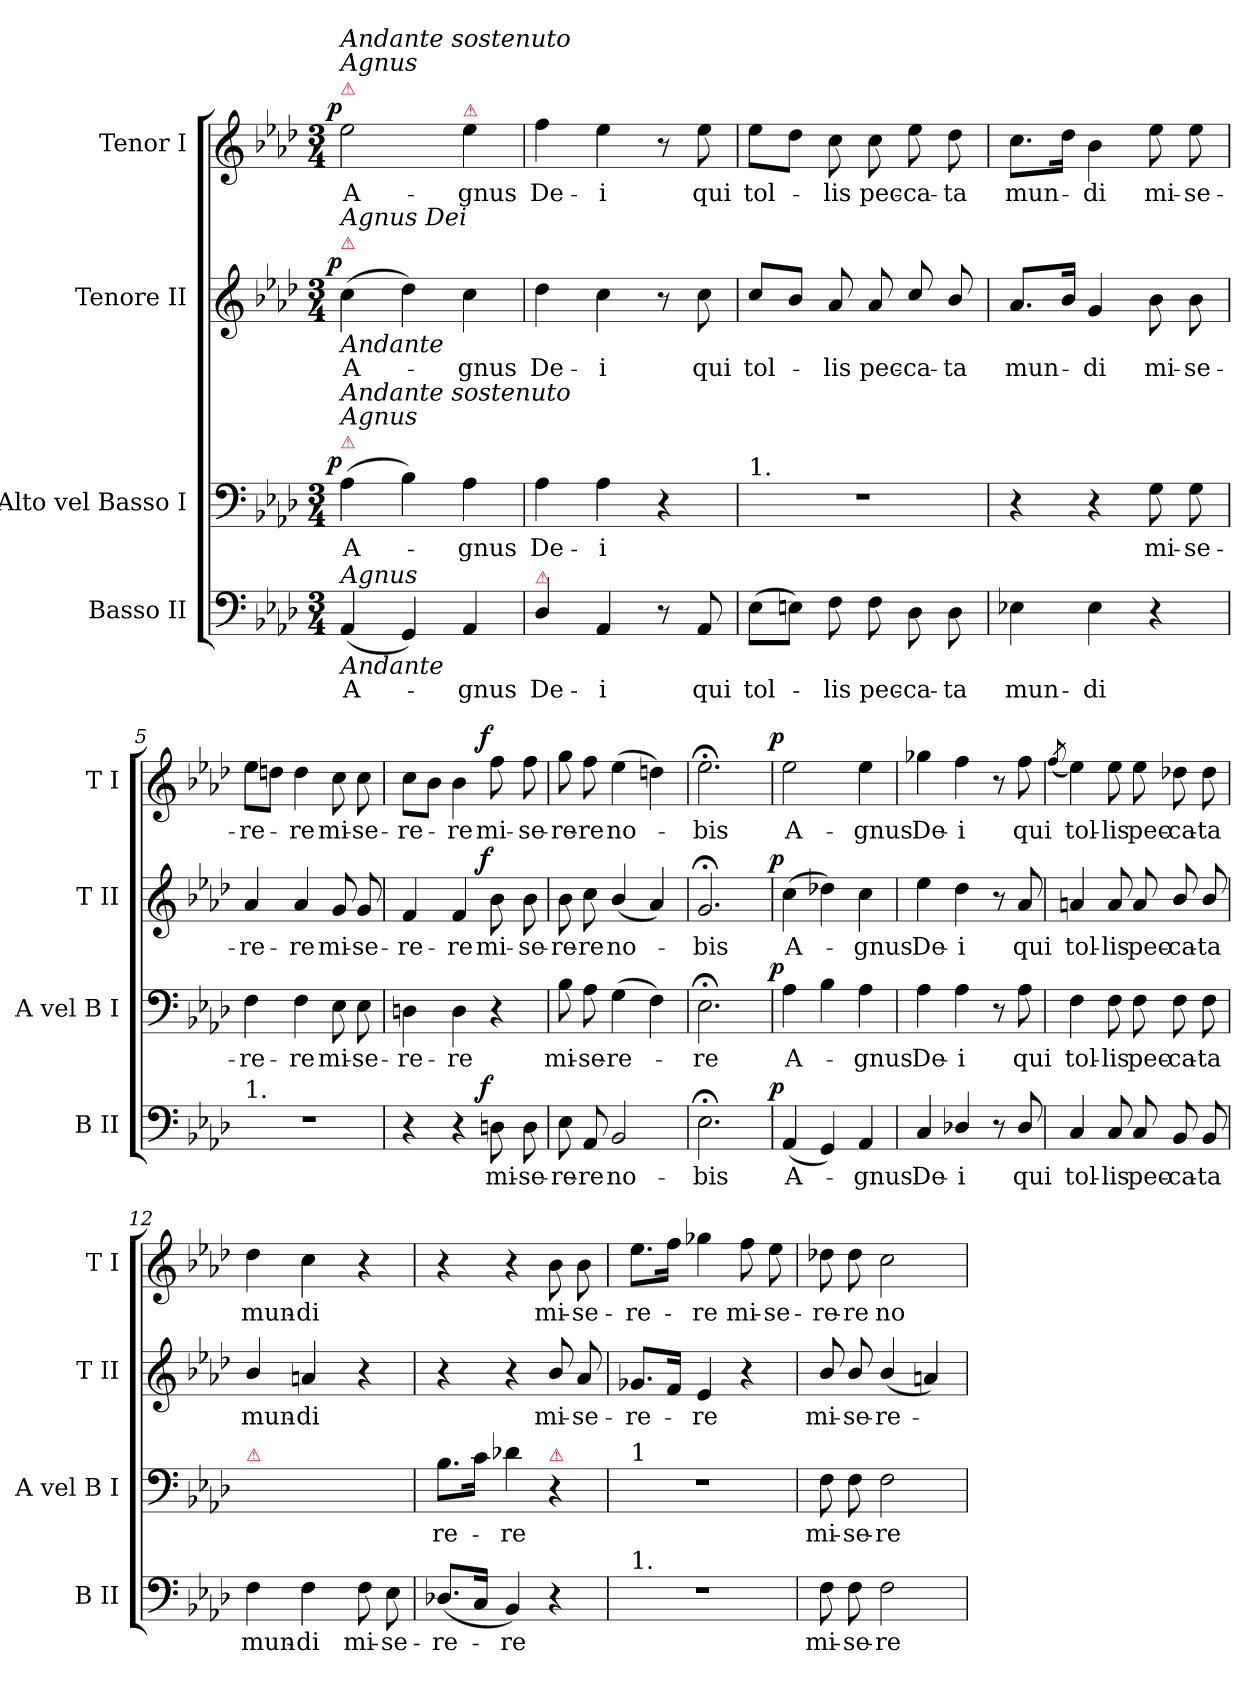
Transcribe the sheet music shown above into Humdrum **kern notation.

**kern	**text	**dynam	**kern	**text	**dynam	**kern	**text	**dynam	**kern	**text	**dynam
*part4	*part4	*part4	*part3	*part3	*part3	*part2	*part2	*part2	*part1	*part1	*part1
*staff4	*staff4	*staff4	*staff3	*staff3	*staff3	*staff2	*staff2	*staff2	*staff1	*staff1	*staff1
*I"Basso II	*	*	*I"Alto vel Basso I	*	*	*I"Tenore II	*	*	*I"Tenor I	*	*
*I'B II	*	*	*I'A vel B I	*	*	*I'T II	*	*	*I'T I	*	*
*clefF4	*	*	*clefF4	*	*	*clefG2	*	*	*clefG2	*	*
*	*	*	*	*	*	*ITrd8c12	*	*	*ITrd8c12	*	*
*k[b-e-a-d-]	*	*	*k[b-e-a-d-]	*	*	*k[b-e-a-d-]	*	*	*k[b-e-a-d-]	*	*
*A-:	*	*	*A-:	*	*	*A-:	*	*	*A-:	*	*
*M3/4	*	*	*M3/4	*	*	*M3/4	*	*	*M3/4	*	*
=1	=1	=1	=1	=1	=1	=1	=1	=1	=1	=1	=1
!	!	!	!	!	!	!	!	!	!LO:TX:a:color=crimson:t=⚠	!	!
!	!	!	!	!	!	!	!	!	!LO:TX:a:i:t=Agnus	!	!
!	!	!	!	!	!	!	!	!	!LO:TX:a:i:t=Andante sostenuto	!	!
!	!	!	!	!	!	!LO:TX:a:color=crimson:t=⚠	!	!	!	!	!
!	!	!	!	!	!	!LO:TX:a:i:t=Agnus Dei	!	!	!	!	!
!	!	!	!	!	!	!LO:TX:b:i:t=Andante	!	!	!	!	!
!	!	!	!LO:TX:a:color=crimson:t=⚠	!	!	!	!	!	!	!	!
!	!	!	!LO:TX:a:i:t=Agnus	!	!	!	!	!	!	!	!
!	!	!	!LO:TX:a:i:t=Andante sostenuto	!	!	!	!	!	!	!	!
!LO:TX:b:i:t=Andante	!	!	!	!	!	!	!	!	!	!	!
!LO:TX:a:i:t=Agnus	!	!	!	!	!	!	!	!	!	!	!
!	!	!	!	!	!LO:DY:b:rj	!	!	!LO:DY:b:rj	!	!	!LO:DY:a:rj
(>4AA-/	A-	.	(4A-\	A-	p	(4c\	A-	p	2e-\	A-	p
4GG/)	.	.	4B-\)	.	.	4d-\)	.	.	.	.	.
!	!	!	!	!	!	!	!	!	!LO:TX:a:color=crimson:t=⚠	!	!
4AA-/	-gnus	.	4A-\	-gnus	.	4c\	-gnus	.	4e-\	-gnus	.
=2	=2	=2	=2	=2	=2	=2	=2	=2	=2	=2	=2
!LO:TX:a:color=crimson:t=⚠	!	!	!	!	!	!	!	!	!	!	!
4D-/	De-	.	4A-\	De-	.	4d-\	De-	.	4f\	De-	.
4AA-/	-i	.	4A-\	-i	.	4c\	-i	.	4e-\	-i	.
8r	.	.	4r	.	.	8r	.	.	8r	.	.
8AA-/	qui	.	.	.	.	8c\	qui	.	8e-\	qui	.
=3	=3	=3	=3	=3	=3	=3	=3	=3	=3	=3	=3
!	!	!	!LO:TX:a:t=1.	!	!	!	!	!	!	!	!
(8E-\L	tol-	.	2.r	.	.	8c/L	tol-	.	8e-\L	tol-	.
8En\J)	.	.	.	.	.	8B-/J	.	.	8d-\J	.	.
8F\	-lis	.	.	.	.	8A-/	-lis	.	8c\	-lis	.
8F\	pec-	.	.	.	.	8A-/	pec-	.	8c\	pec-	.
8D-\	-ca-	.	.	.	.	8c/	-ca-	.	8e-\	-ca-	.
8D-\	-ta	.	.	.	.	8B-/	-ta	.	8d-\	-ta	.
=4	=4	=4	=4	=4	=4	=4	=4	=4	=4	=4	=4
4E-X\	mun-	.	4r	.	.	8.A-/L	mun-	.	8.c\L	mun-	.
.	.	.	.	.	.	16B-/Jk	.	.	16d-\Jk	.	.
4E-\	-di	.	4r	.	.	4G/	-di	.	4B-\	-di	.
4r	.	.	8G\	mi-	.	8B-\	mi-	.	8e-\	mi-	.
.	.	.	8G\	-se-	.	8B-\	-se-	.	8e-\	-se-	.
=5	=5	=5	=5	=5	=5	=5	=5	=5	=5	=5	=5
!LO:TX:a:t=1.	!	!	!	!	!	!	!	!	!	!	!
2.r	.	.	4F\	-re-	.	4A-/	-re-	.	8e-\L	-re-	.
.	.	.	.	.	.	.	.	.	8dn\J	.	.
.	.	.	4F\	-re	.	4A-/	-re	.	4d\	-re	.
.	.	.	8E-\	mi-	.	8G/	mi-	.	8c\	mi-	.
.	.	.	8E-\	-se-	.	8G/	-se-	.	8c\	-se-	.
=6	=6	=6	=6	=6	=6	=6	=6	=6	=6	=6	=6
4r	.	.	4Dn\	-re-	.	4F/	-re-	.	8c\L	-re-	.
.	.	.	.	.	.	.	.	.	8B-\J	.	.
4r	.	.	4D\	-re	.	4F/	-re	.	4B-\	-re	.
!	!	!LO:DY:b:rj	!	!	!	!	!	!LO:DY:b:rj	!	!	!LO:DY:b:rj
8Dn\	mi-	f	4r	.	.	8B-\	mi-	f	8f\	mi-	f
8D\	-se-	.	.	.	.	8B-\	-se-	.	8f\	-se-	.
=7	=7	=7	=7	=7	=7	=7	=7	=7	=7	=7	=7
8E-\	-re-	.	8B-\	mi-	.	8B-\	-re-	.	8g\	-re-	.
8AA-/	-re	.	8A-\	-se-	.	8c\	-re	.	8f\	-re	.
2BB-/	no-	.	(4G\	-re-	.	(4B-/	no-	.	(4e-\	no-	.
.	.	.	4F\)	.	.	4A-/)	.	.	4dn\)	.	.
=8	=8	=8	=8	=8	=8	=8	=8	=8	=8	=8	=8
2.E-;<\	-bis	.	2.E-;<\	-re	.	2.G;</	-bis	.	2.e-;<\	-bis	.
=9	=9	=9	=9	=9	=9	=9	=9	=9	=9	=9	=9
!	!	!LO:DY:b:rj	!	!	!LO:DY:b:rj	!	!	!LO:DY:b:rj	!	!	!LO:DY:b:rj
(4AA-/	A-	p	4A-\	A-	p	(4c\	A-	p	2e-\	A-	p
4GG/)	.	.	4B-\	.	.	4d-X\)	.	.	.	.	.
4AA-/	-gnus	.	4A-\	-gnus	.	4c\	-gnus	.	4e-\	-gnus	.
=10	=10	=10	=10	=10	=10	=10	=10	=10	=10	=10	=10
4C/	De-	.	4A-\	De-	.	4e-\	De-	.	4g-X\	De-	.
4D-X/	-i	.	4A-\	-i	.	4d-\	-i	.	4f\	-i	.
8r	.	.	8r	.	.	8r	.	.	8r	.	.
8D-/	qui	.	8A-\	qui	.	8A-/	qui	.	8f\	qui	.
=11	=11	=11	=11	=11	=11	=11	=11	=11	=11	=11	=11
.	.	.	.	.	.	.	.	.	(8qf/	.	.
4C/	tol-	.	4F\	tol-	.	4An/	tol-	.	4e-\)	tol-	.
8C/	-lis	.	8F\	-lis	.	8A/	-lis	.	8e-\	-lis	.
8C/	pec-	.	8F\	pec-	.	8A/	pec-	.	8e-\	pec-	.
8BB-/	-ca-	.	8F\	-ca-	.	8B-/	-ca-	.	8d-X\	-ca-	.
8BB-/	-ta	.	8F\	-ta	.	8B-/	-ta	.	8d-\	-ta	.
=12	=12	=12	=12	=12	=12	=12	=12	=12	=12	=12	=12
!	!	!	!LO:TX:a:color=crimson:t=⚠	!	!	!	!	!	!	!	!
4F\	mun-	.	4F\yy	mun-	.	4B-/	mun-	.	4d-\	mun-	.
4F\	-di	.	8F\yy	-di	.	4An/	-di	.	4c\	-di	.
.	.	.	8F\yy	.	.	.	.	.	.	.	.
8F\	mi-	.	8F\yy	mi-	.	4r	.	.	4r	.	.
8E-\	-se-	.	8F\yy	-se-	.	.	.	.	.	.	.
=13	=13	=13	=13	=13	=13	=13	=13	=13	=13	=13	=13
(8.D-X/L	-re-	.	8.B-\L	-re-	.	4r	.	.	4r	.	.
16C/Jk	.	.	16c\Jk	.	.	.	.	.	.	.	.
4BB-/)	-re	.	4d-X\	-re	.	4r	.	.	4r	.	.
!	!	!	!LO:TX:a:color=crimson:t=⚠	!	!	!	!	!	!	!	!
4r	.	.	4r	.	.	8B-/	mi-	.	8B-\	mi-	.
.	.	.	.	.	.	8A-/	-se-	.	8B-\	-se-	.
=14	=14	=14	=14	=14	=14	=14	=14	=14	=14	=14	=14
!	!	!	!LO:TX:a:t=1	!	!	!	!	!	!	!	!
!LO:TX:a:t=1.	!	!	!	!	!	!	!	!	!	!	!
2.r	.	.	2.r	.	.	8.G-X/L	-re-	.	8.e-\L	-re-	.
.	.	.	.	.	.	16F/Jk	.	.	16f\Jk	.	.
.	.	.	.	.	.	4E-/	-re	.	4g-X\	-re	.
.	.	.	.	.	.	4r	.	.	8f\	mi-	.
.	.	.	.	.	.	.	.	.	8e-\	-se-	.
=15	=15	=15	=15	=15	=15	=15	=15	=15	=15	=15	=15
8F\	mi-	.	8F\	mi-	.	8B-/	mi-	.	8d-X\	-re-	.
8F\	-se-	.	8F\	-se-	.	8B-/	-se-	.	8d-\	-re	.
2F\	-re-	.	2F\	-re-	.	(4B-/	-re-	.	2c\	no-	.
.	.	.	.	.	.	4An/)	.	.	.	.	.
=	=	=	=	=	=	=	=	=	=	=	=
*-	*-	*-	*-	*-	*-	*-	*-	*-	*-	*-	*-
